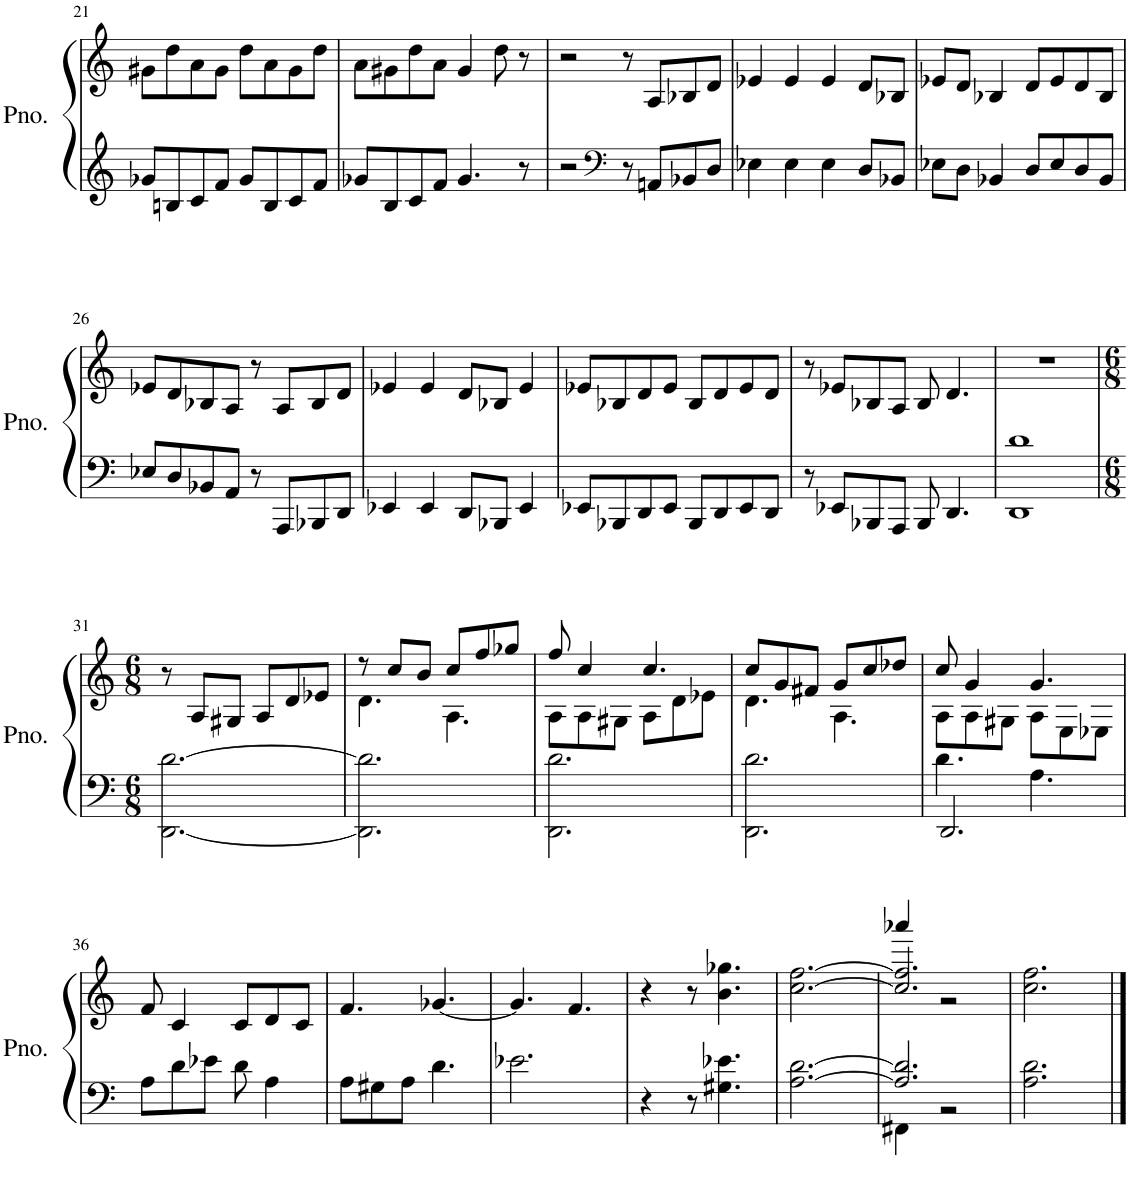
**kern	**kern
*part1	*part1
*staff2	*staff1
*I"Piano	*
*I'Pno.	*
!!LO:PB:g=z
*clefG2	*clefG2
*k[]	*k[]
*M4/4	*M4/4
=21	=21
8g-X/L	8g#X\L
8Bn/	8dd\
8c/	8a\
8f/J	8g#\J
8g-/L	8dd\L
8B/	8a\
8c/	8g#\
8f/J	8dd\J
=22	=22
8g-X/L	8a\L
8B/	8g#X\
8c/	8dd\
8f/J	8a\J
4.g-/	4g#/
.	8dd\
8r	8r
=23	=23
2r	2r
*clefF4	*
8r	8r
8AAn/L	8A/L
8BB-X/	8B-X/
8D/J	8d/J
=24	=24
4E-X\	4e-X/
4E-\	4e-/
4E-\	4e-/
8D/L	8d/L
8BB-X/J	8B-X/J
=25	=25
8E-X\L	8e-X/L
8D\J	8d/J
4BB-X/	4B-X/
8D/L	8d/L
8E-/	8e-/
8D/	8d/
8BB-/J	8B-/J
!!LO:LB:g=z
=26	=26
8E-X/L	8e-X/L
8D/	8d/
8BB-X/	8B-X/
8AA/J	8A/J
8r	8r
8AAA/L	8A/L
8BBB-X/	8B-/
8DD/J	8d/J
=27	=27
4EE-X/	4e-X/
4EE-/	4e-/
8DD/L	8d/L
8BBB-X/J	8B-X/J
4EE-/	4e-/
=28	=28
8EE-X/L	8e-X/L
8BBB-X/	8B-X/
8DD/	8d/
8EE-/J	8e-/J
8BBB-/L	8B-/L
8DD/	8d/
8EE-/	8e-/
8DD/J	8d/J
=29	=29
8r	8r
8EE-X/L	8e-X/L
8BBB-X/	8B-X/
8AAA/J	8A/J
8BBB-/	8B-/
4.DD/	4.d/
=30	=30
1DD 1d	1r
!!LO:LB:g=z
=31	=31
*M6/8	*M6/8
[2.DD\ [2.d\	8r
.	8A/L
.	8G#X/J
.	8A/L
.	8d/
.	8e-X/J
=32	=32
*	*^
2.DD\] 2.d\]	8r	4.d\
.	8cc/L	.
.	8b/J	.
.	8cc/L	4.A\
.	8ff/	.
.	8gg-X/J	.
=33	=33	=33
2.DD\ 2.d\	8ff/	8A\L
.	4cc/	8A\
.	.	8G#X\J
.	4.cc/	8A\L
.	.	8d\
.	.	8e-X\J
=34	=34	=34
2.DD\ 2.d\	8cc/L	4.d\
.	8g/	.
.	8f#X/J	.
.	8g/L	4.A\
.	8cc/	.
.	8dd-X/J	.
=35	=35	=35
*^	*	*
2.DD/	4.d\	8cc/	8A\L
.	.	4g/	8A\
.	.	.	8G#X\J
.	4.A\	4.g/	8A\L
.	.	.	8E\
.	.	.	8E-X\J
*v	*v	*	*
*	*v	*v
!!LO:LB:g=z
=36	=36
8A\L	8f/
8d\	4c/
8e-X\J	.
8d\	8c/L
4A\	8d/
.	8c/J
=37	=37
8A\L	4.f/
8G#X\	.
8A\J	.
4.d\	[4.g-X/
=38	=38
2.e-X\	4.g-/]
.	4.f/
=39	=39
4r	4r
8r	8r
4.G#X\ 4.e-X\	4.b\ 4.gg-X\
=40	=40
[2.A\ [2.d\	[2.cc\ [2.ff\
=41	=41
*^	*^
2.A/] 2.d/]	4FF#X\	2.cc/] 2.ff/]	4aaa-X/
.	2r	.	2r
*v	*v	*	*
*	*v	*v
=42	=42
2.A\ 2.d\	2.cc\ 2.ff\
==	==
*-	*-
